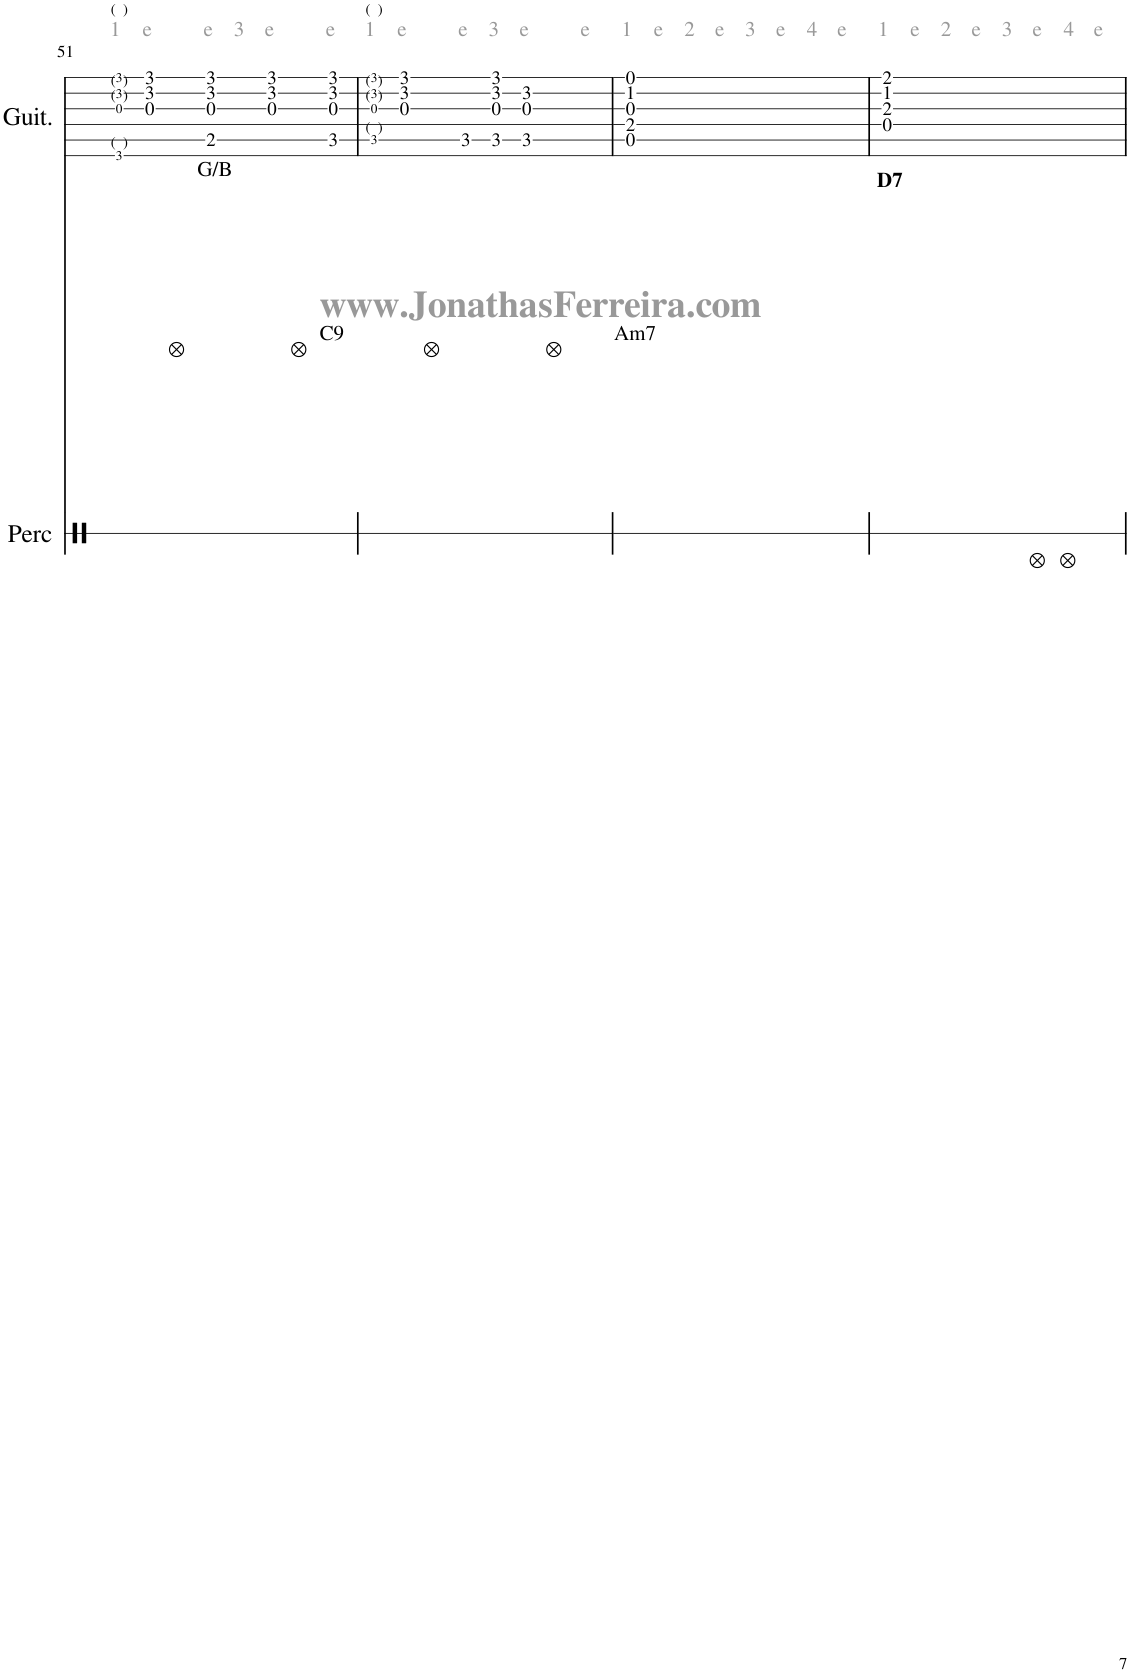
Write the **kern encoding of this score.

**kern	**text	**text	**kern
*part2	*part2	*part2	*part1
*staff2	*staff2	*staff2	*staff1
*I"Percussion	*	*	*I"Acoustic Guitar
*I'Perc	*	*	*I'Guit.
!!LO:PB:g=z
*clefX	*	*	*
*k[]	*	*	*k[]
*M4/4	*	*	*M4/4
=51	=51	=51	=51
*	*	*	*^
!	!	!	!LO:TX:a:color=#999999:t=1	!
!	!	!	!LO:TX:a:t=(  )	!
!	!	!	!LO:TX:a:t=(  )	!
!	!	!	!LO:TX:a:t=(  )	!
!	!	!	!LO:TX:a:t=(  )	!
8RfL	.	.	8F#!]\ 8c#!]\ 8f#!]\L	8FF#!]
!	!	!	!LO:TX:a:color=#999999:t=e	!
!	!	!	!LO:TX:b:B:color=#999999:t=www.JonathasFerreira.com	!
8RfJ	.	.	8F#\ 8c#\ 8f#\J	8r
!	!	!LO:LY:a	!	!
8Rf!L	.	⊗	8r	8r
!	!	!	!LO:TX:a:color=#999999:t=e	!
!	!	!	!LO:TX:b:t=G/B	!
8RfJ	.	.	4F# 4c# 4f#	8AA#
!	!	!	!	!LO:TX:a:color=#999999:t=3
8RfL	.	.	.	8r
!	!	!	!LO:TX:a:color=#999999:t=e	!
8RfJ	.	.	8F# 8c# 8f#	8r
!	!	!LO:LY:a	!	!
8Rf!L	.	⊗	8r	8r
!	!	!	!LO:TX:a:color=#999999:t=e	!
!	!	!	!LO:TX:b:t=C9	!
8RfJ	.	.	[8F# [8c# [8f#	[8BB
=52	=52	=52	=52	=52
!	!	!	!LO:TX:a:color=#999999:t=1	!
!	!	!	!LO:TX:a:t=(  )	!
!	!	!	!LO:TX:a:t=(  )	!
!	!	!	!LO:TX:a:t=(  )	!
!	!	!	!LO:TX:a:t=(  )	!
8RfL	.	.	8F#!]\ 8c#!]\ 8f#!]\L	8BB!]
!	!	!	!LO:TX:a:color=#999999:t=e	!
8RfJ	.	.	8F#\ 8c#\ 8f#\J	8r
!	!	!LO:LY:a	!	!
8Rf!L	.	⊗	8r	8r
!	!	!	!LO:TX:a:color=#999999:t=e	!
8RfJ	.	.	8r	8BB
!	!	!	!LO:TX:a:color=#999999:t=3	!
8RfL	.	.	8F#\ 8c#\ 8f#\L	8BBL
!	!	!	!LO:TX:a:color=#999999:t=e	!
8RfJ	.	.	8F#\ 8c#\J	8BBJ
!	!	!LO:LY:a	!	!
8Rf!L	.	⊗	8r	8r
!	!	!	!LO:TX:a:color=#999999:t=e	!
8RfJ	.	.	8r	8r
=53	=53	=53	=53	=53
!	!	!	!LO:TX:b:t=Am7	!
!	!	!	!LO:TX:a:color=#999999:t=1	!
*	*	*	*^	*
*	*	*	*	*	*^
*	*	*	*	*	*	*^
*	*	*	*	*	*	*	*^
*	*	*	*	*	*	*	*	*^
*	*	*	*	*	*	*	*	*	*^
8RfL	.	.	1D# 1F# 1B 1e-	1GG#	8ryy	4ryy	4.ryy	2ryy	2ryy	2.ryy
!	!	!	!	!	!LO:TX:a:color=#999999:t=e	!	!	!	!	!
8RfJ	.	.	.	.	2..ryy	.	.	.	.	.
!	!	!	!	!	!	!LO:TX:a:color=#999999:t=2	!	!	!	!
8RfL	.	.	.	.	.	2.ryy	.	.	.	.
!	!	!	!	!	!	!	!LO:TX:a:color=#999999:t=e	!	!	!
8RfJ	.	.	.	.	.	.	2ryy	.	.	.
!	!	!	!	!	!	!	!	!LO:TX:a:color=#999999:t=3	!	!
8RfL	.	.	.	.	.	.	.	2ryy	8ryy	.
!	!	!	!	!	!	!	!	!	!LO:TX:a:color=#999999:t=e	!
8RfJ	.	.	.	.	.	.	.	.	4.ryy	.
!	!	!	!	!	!	!	!	!	!	!LO:TX:a:color=#999999:t=4
8RfL	.	.	.	.	.	.	.	.	.	4ryy
!	!	!	!	!	!	!	!LO:TX:a:color=#999999:t=e	!	!	!
8RfJ	.	.	.	.	.	.	8ryy	.	.	.
=54	=54	=54	=54	=54	=54	=54	=54	=54	=54	=54
!	!	!	!LO:TX:a:color=#999999:t=1	!	!	!	!	!	!	!
!	!	!	!LO:TX:b:B:t=D7	!	!	!	!	!	!	!
*	*	*	*	*v	*v	*v	*v	*v	*v	*v
8RfL	.	.	1D- 1G# 1B 1f	8r
!	!	!	!	!LO:TX:a:color=#999999:t=e
8RfJ	.	.	.	8r
!	!	!	!	!LO:TX:a:color=#999999:t=2
8RfL	.	.	.	8r
!	!	!	!	!LO:TX:a:color=#999999:t=e
8RfJ	.	.	.	8r
!	!	!	!	!LO:TX:a:color=#999999:t=3
8RfL	.	.	.	8r
!	!	!	!	!LO:TX:a:color=#999999:t=e
!	!	!LO:LY:b	!	!
8Rf!J	.	⊗	.	8r
!	!	!	!	!LO:TX:a:color=#999999:t=4
!	!	!LO:LY:b	!	!
8Rf!L	.	⊗	.	8r
!	!	!	!	!LO:TX:a:color=#999999:t=e
8RfJ	.	.	.	8r
*	*	*	*v	*v
=	=	=	=
*-	*-	*-	*-
